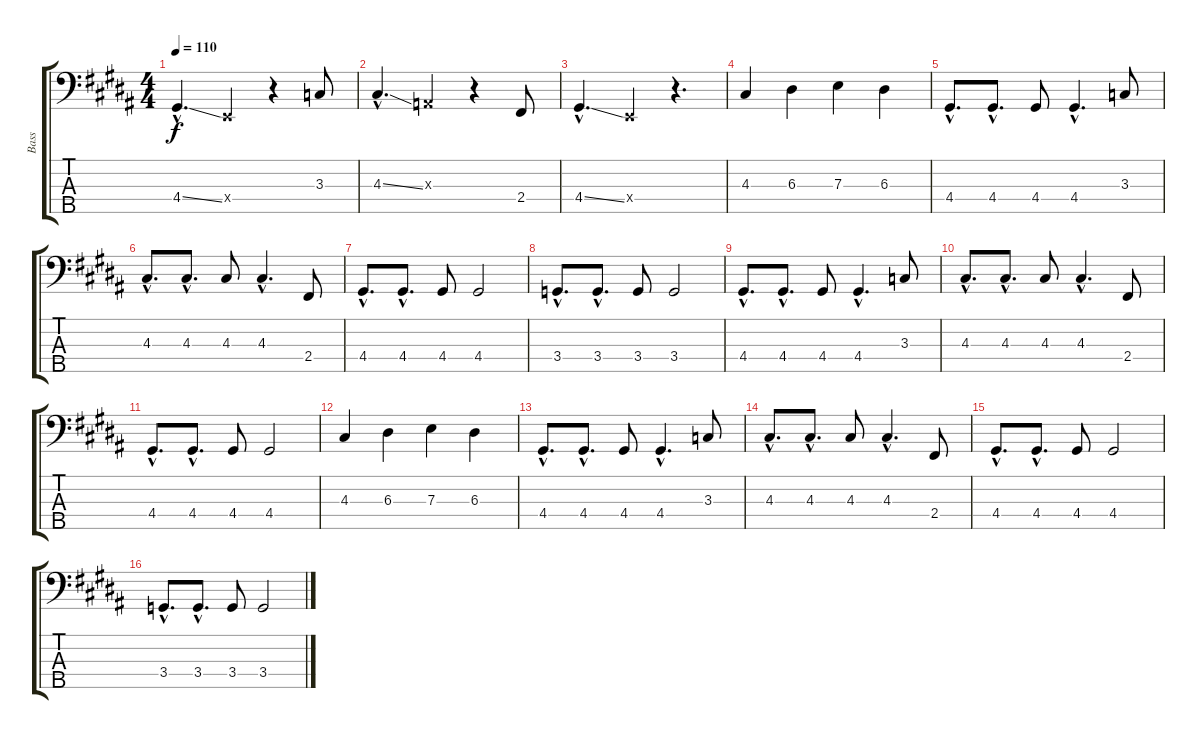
\track ("Bass" "Bass") {instrument electricbassfinger}
\staff {score tabs}
\tuning (G2 D2 A1 E1 B0) {hide}
\ts (4 4)
\section ("" "")
\tempo 110
\clef f4
\ks b
4.4{ss hac}.4{d dy f} 0.4{x}.4 r.4 3.3.8 |
4.3{ss hac}.4{d} 0.3{x}.4 r.4 2.4.8 |
4.4{ss hac}.4{d} 0.4{x}.4 r.4{d} |
4.3.4 6.3.4 7.3.4 6.3.4 |
4.4{hac}.8{d} 4.4{hac}.8{d} 4.4.8 4.4{hac}.4{d} 3.3.8 |
4.3{hac}.8{d} 4.3{hac}.8{d} 4.3.8 4.3{hac}.4{d} 2.4.8 |
4.4{hac}.8{d} 4.4{hac}.8{d} 4.4.8 4.4.2 |
3.4{hac}.8{d} 3.4{hac}.8{d} 3.4.8 3.4.2 |
4.4{hac}.8{d} 4.4{hac}.8{d} 4.4.8 4.4{hac}.4{d} 3.3.8 |
4.3{hac}.8{d} 4.3{hac}.8{d} 4.3.8 4.3{hac}.4{d} 2.4.8 |
4.4{hac}.8{d} 4.4{hac}.8{d} 4.4.8 4.4.2 |
4.3.4 6.3.4 7.3.4 6.3.4 |
4.4{hac}.8{d} 4.4{hac}.8{d} 4.4.8 4.4{hac}.4{d} 3.3.8 |
4.3{hac}.8{d} 4.3{hac}.8{d} 4.3.8 4.3{hac}.4{d} 2.4.8 |
4.4{hac}.8{d} 4.4{hac}.8{d} 4.4.8 4.4.2 |
3.4{hac}.8{d} 3.4{hac}.8{d} 3.4.8 3.4.2
